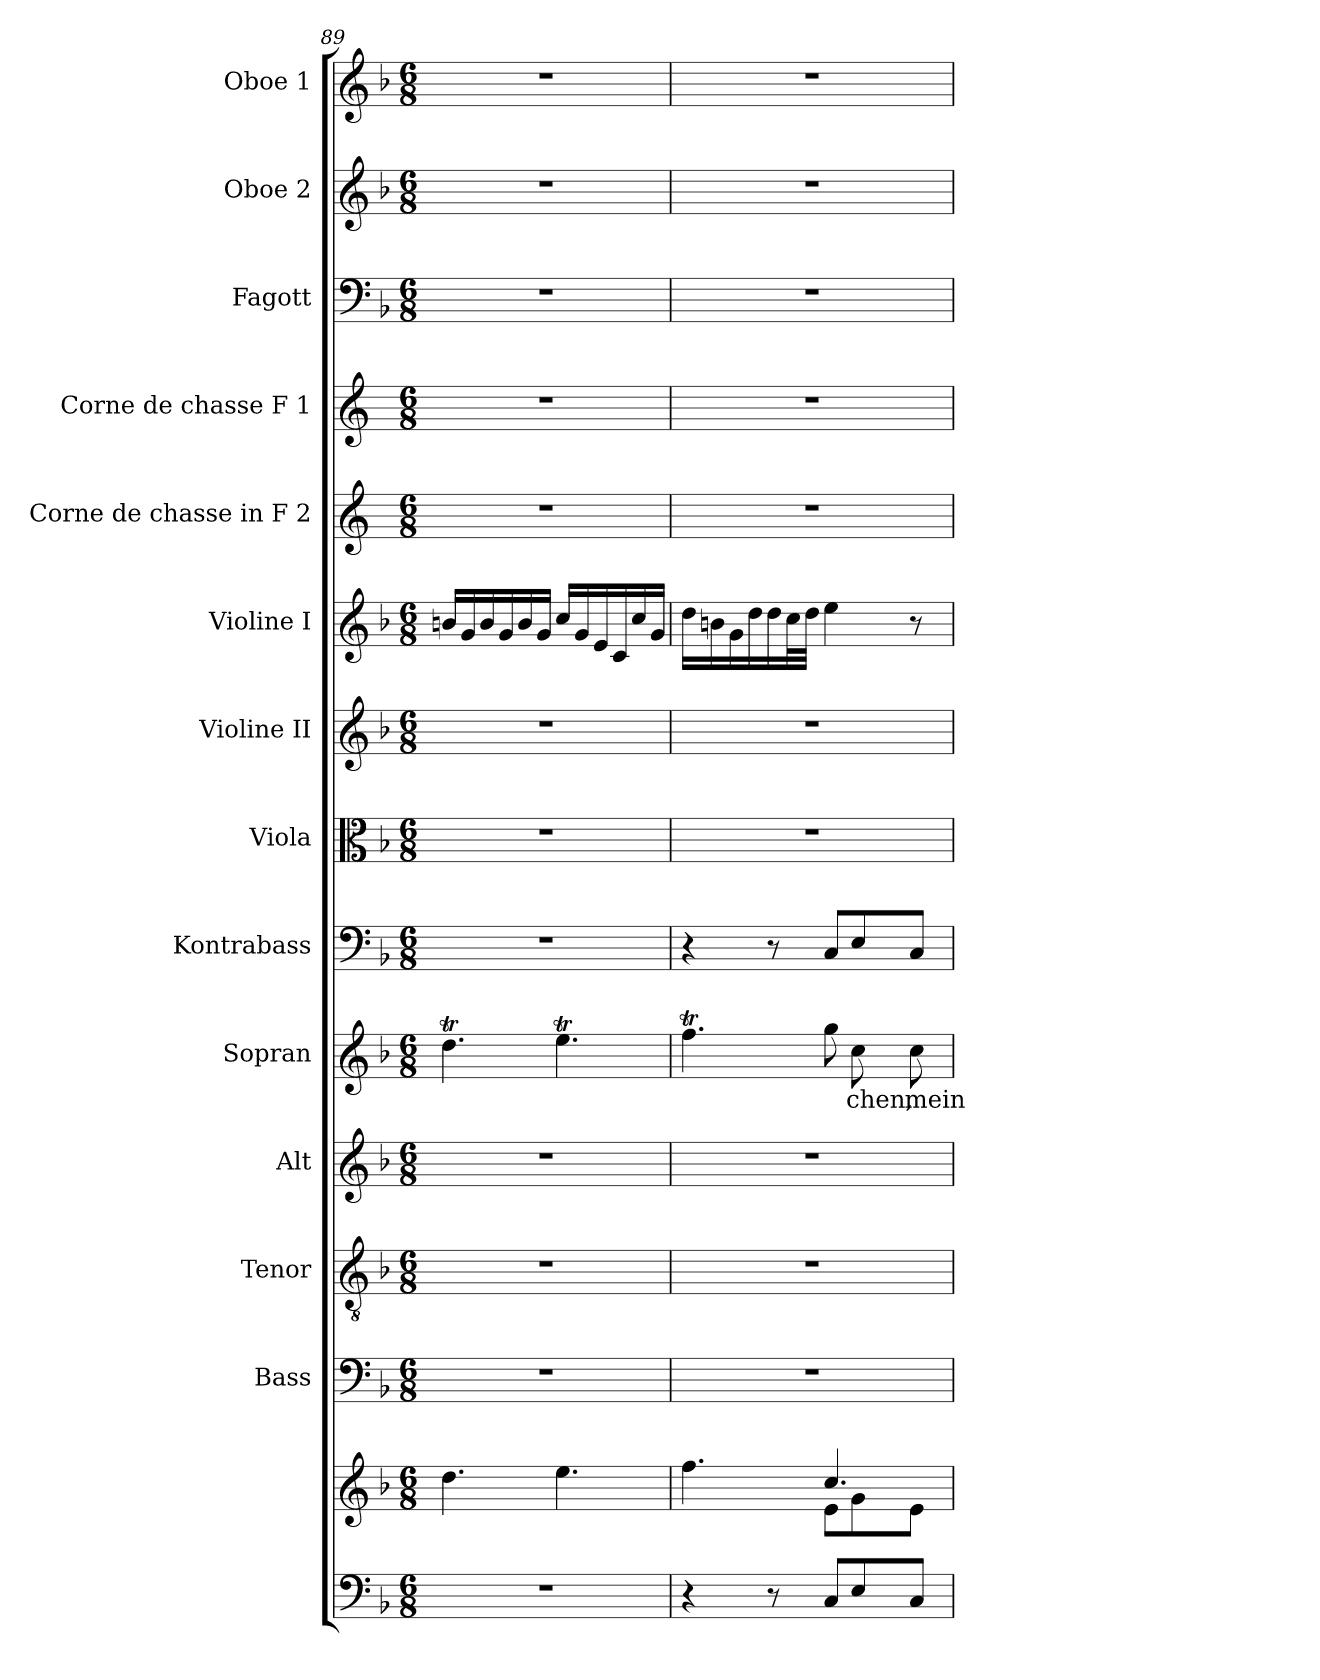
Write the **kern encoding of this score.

**kern	**kern	**kern	**kern	**kern	**kern	**text	**kern	**kern	**kern	**kern	**kern	**kern	**kern	**kern	**kern
*part14	*part14	*part13	*part12	*part11	*part10	*part10	*part9	*part8	*part7	*part6	*part5	*part4	*part3	*part2	*part1
*staff15	*staff14	*staff13	*staff12	*staff11	*staff10	*staff10	*staff9	*staff8	*staff7	*staff6	*staff5	*staff4	*staff3	*staff2	*staff1
*	*	*I"Bass	*I"Tenor	*I"Alt	*I"Sopran	*	*I"Kontrabass	*I"Viola	*I"Violine II	*I"Violine I	*I"Corne de chasse in F 2	*I"Corne de chasse F 1	*I"Fagott	*I"Oboe 2	*I"Oboe 1
*	*	*I'B.	*I'T.	*I'A.	*I'S.	*	*I'Kb.	*I'Vla.	*I'Vl. II	*I'Vl. I	*	*	*I'Fg.	*I'Ob. 2	*I'Ob. 1
*clefF4	*clefG2	*clefF4	*clefGv2	*clefG2	*clefG2	*	*clefF4	*clefC3	*clefG2	*clefG2	*clefG2	*clefG2	*clefF4	*clefG2	*clefG2
*	*	*	*	*	*	*	*ITrd7c12	*	*	*	*ITrd4c7	*ITrd4c7	*	*	*
*k[b-]	*k[b-]	*k[b-]	*k[b-]	*k[b-]	*k[b-]	*	*k[b-]	*k[b-]	*k[b-]	*k[b-]	*k[b-]	*k[b-]	*k[b-]	*k[b-]	*k[b-]
*F:	*F:	*F:	*F:	*F:	*F:	*	*F:	*F:	*F:	*F:	*F:	*F:	*F:	*F:	*F:
*M6/8	*M6/8	*M6/8	*M6/8	*M6/8	*M6/8	*	*M6/8	*M6/8	*M6/8	*M6/8	*M6/8	*M6/8	*M6/8	*M6/8	*M6/8
=89	=89	=89	=89	=89	=89	=89	=89	=89	=89	=89	=89	=89	=89	=89	=89
2.r	4.dd\	2.r	2.r	2.r	4.ddT\	.	2.r	2.r	2.r	16bn/LL	2.r	2.r	2.r	2.r	2.r
.	.	.	.	.	.	.	.	.	.	16g/	.	.	.	.	.
.	.	.	.	.	.	.	.	.	.	16b/	.	.	.	.	.
.	.	.	.	.	.	.	.	.	.	16g/	.	.	.	.	.
.	.	.	.	.	.	.	.	.	.	16b/	.	.	.	.	.
.	.	.	.	.	.	.	.	.	.	16g/JJ	.	.	.	.	.
.	4.ee\	.	.	.	4.eet\	.	.	.	.	16cc/LL	.	.	.	.	.
.	.	.	.	.	.	.	.	.	.	16g/	.	.	.	.	.
.	.	.	.	.	.	.	.	.	.	16e/	.	.	.	.	.
.	.	.	.	.	.	.	.	.	.	16c/	.	.	.	.	.
.	.	.	.	.	.	.	.	.	.	16cc/	.	.	.	.	.
.	.	.	.	.	.	.	.	.	.	16g/JJ	.	.	.	.	.
=90	=90	=90	=90	=90	=90	=90	=90	=90	=90	=90	=90	=90	=90	=90	=90
*	*^	*	*	*	*	*	*	*	*	*	*	*	*	*	*
4r	4.ff\	4.ryy	2.r	2.r	2.r	4.ffT\	.	4r	2.r	2.r	16dd\LL	2.r	2.r	2.r	2.r	2.r
.	.	.	.	.	.	.	.	.	.	.	16bn\	.	.	.	.	.
.	.	.	.	.	.	.	.	.	.	.	16g\	.	.	.	.	.
.	.	.	.	.	.	.	.	.	.	.	16dd\	.	.	.	.	.
8r	.	.	.	.	.	.	.	8r	.	.	16dd\	.	.	.	.	.
.	.	.	.	.	.	.	.	.	.	.	32cc\L	.	.	.	.	.
.	.	.	.	.	.	.	.	.	.	.	32dd\JJJ	.	.	.	.	.
8C/L	4.cc/	8e\L	.	.	.	8gg\	.	8CC/L	.	.	4ee\	.	.	.	.	.
!	!	!	!	!	!	!	!LO:LY:b	!	!	!	!	!	!	!	!	!
8E/	.	8g\	.	.	.	8cc\	-chen,	8EE/	.	.	.	.	.	.	.	.
!	!	!	!	!	!	!	!LO:LY:b	!	!	!	!	!	!	!	!	!
8C/J	.	8e\J	.	.	.	8cc\	mein	8CC/J	.	.	8r	.	.	.	.	.
*	*v	*v	*	*	*	*	*	*	*	*	*	*	*	*	*	*
=	=	=	=	=	=	=	=	=	=	=	=	=	=	=	=
*-	*-	*-	*-	*-	*-	*-	*-	*-	*-	*-	*-	*-	*-	*-	*-
